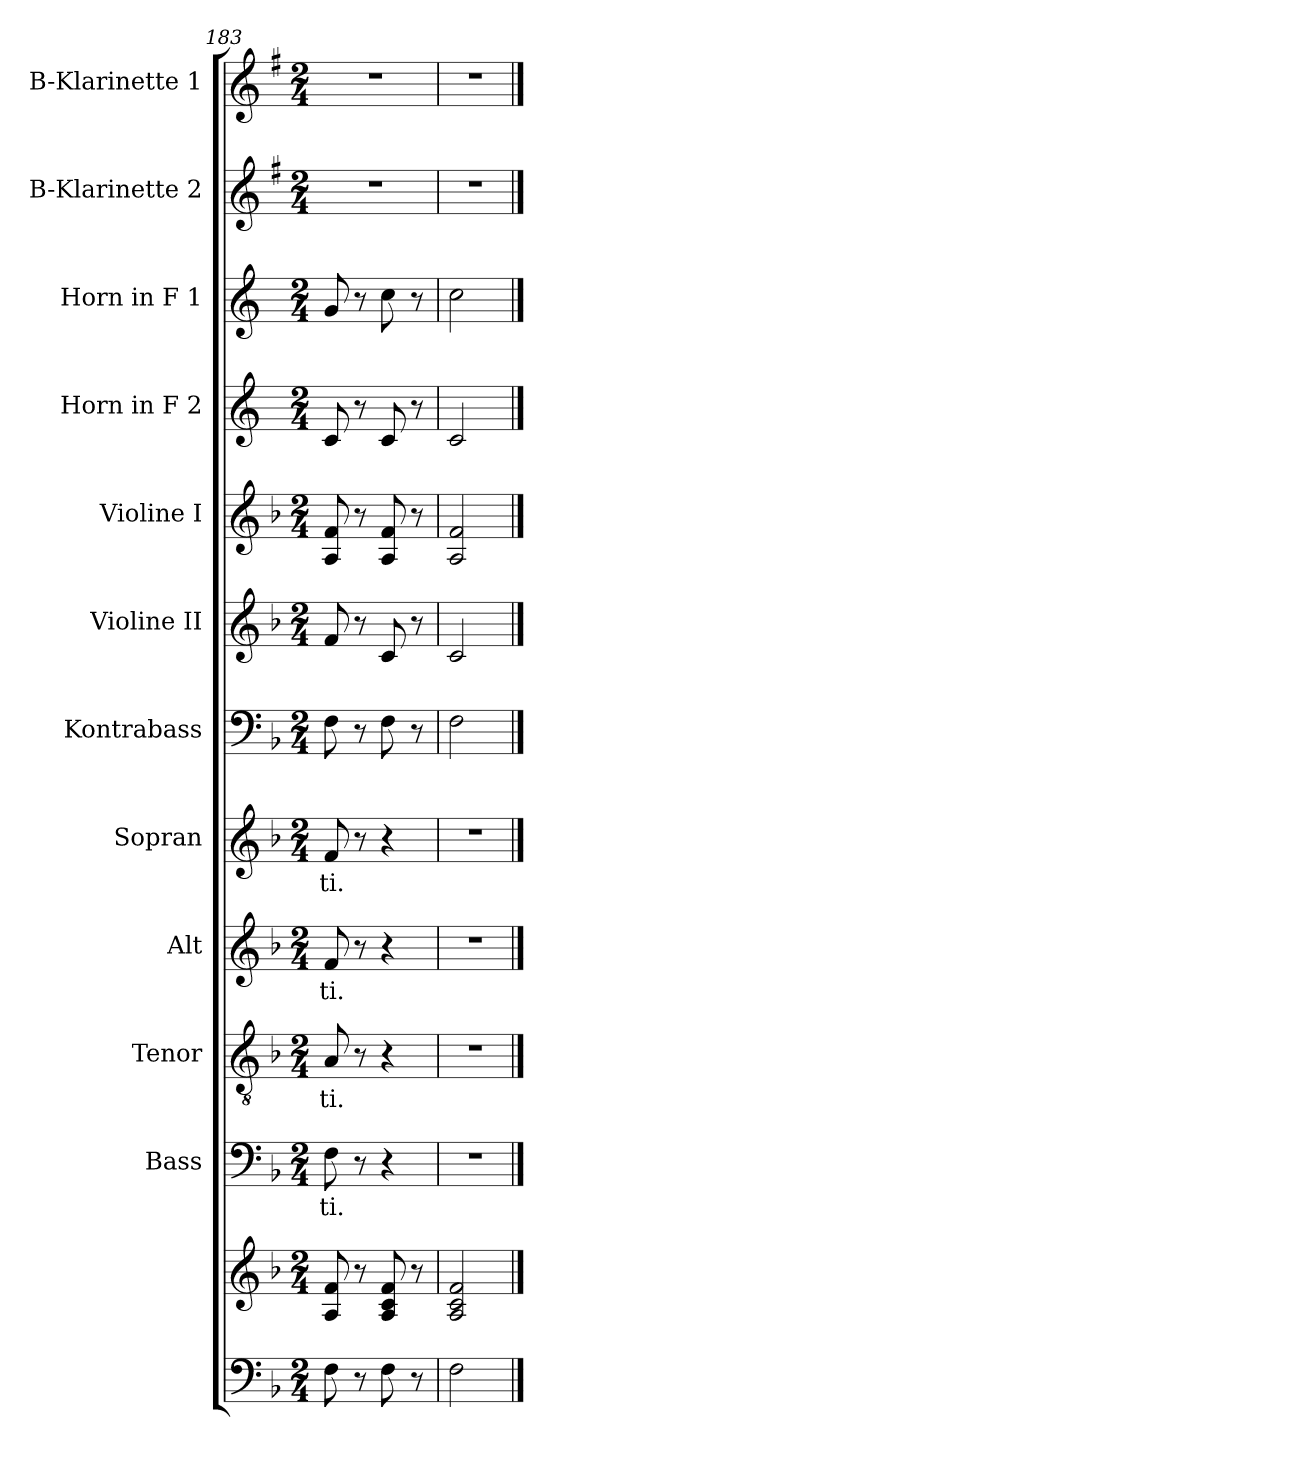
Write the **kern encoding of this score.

**kern	**kern	**kern	**text	**kern	**text	**kern	**text	**kern	**text	**kern	**kern	**kern	**kern	**kern	**kern	**kern
*part12	*part12	*part11	*part11	*part10	*part10	*part9	*part9	*part8	*part8	*part7	*part6	*part5	*part4	*part3	*part2	*part1
*staff13	*staff12	*staff11	*staff11	*staff10	*staff10	*staff9	*staff9	*staff8	*staff8	*staff7	*staff6	*staff5	*staff4	*staff3	*staff2	*staff1
*	*	*I"Bass	*	*I"Tenor	*	*I"Alt	*	*I"Sopran	*	*I"Kontrabass	*I"Violine II	*I"Violine I	*I"Horn in F 2	*I"Horn in F 1	*I"B-Klarinette 2	*I"B-Klarinette 1
*	*	*I'B.	*	*I'T.	*	*I'A.	*	*I'S.	*	*I'Kb.	*I'Vl. II	*I'Vl. I	*	*	*I'B Kl. 2	*I'B Kl. 1
*clefF4	*clefG2	*clefF4	*	*clefGv2	*	*clefG2	*	*clefG2	*	*clefF4	*clefG2	*clefG2	*clefG2	*clefG2	*clefG2	*clefG2
*	*	*	*	*	*	*	*	*	*	*ITrd7c12	*	*	*ITrd4c7	*ITrd4c7	*ITrd1c2	*ITrd1c2
*k[b-]	*k[b-]	*k[b-]	*	*k[b-]	*	*k[b-]	*	*k[b-]	*	*k[b-]	*k[b-]	*k[b-]	*k[b-]	*k[b-]	*k[b-]	*k[b-]
*F:	*F:	*F:	*	*F:	*	*F:	*	*F:	*	*F:	*F:	*F:	*F:	*F:	*F:	*F:
*M2/4	*M2/4	*M2/4	*	*M2/4	*	*M2/4	*	*M2/4	*	*M2/4	*M2/4	*M2/4	*M2/4	*M2/4	*M2/4	*M2/4
=183	=183	=183	=183	=183	=183	=183	=183	=183	=183	=183	=183	=183	=183	=183	=183	=183
!	!	!	!LO:LY:b	!	!LO:LY:b	!	!LO:LY:b	!	!LO:LY:b	!	!	!	!	!	!	!
8F\	8A/ 8f/	8F\	-ti.	8A/	-ti.	8f/	-ti.	8f/	-ti.	8FF\	8f/	8A/ 8f/	8F/	8c/	2r	2r
8r	8r	8r	.	8r	.	8r	.	8r	.	8r	8r	8r	8r	8r	.	.
8F\	8A/ 8c/ 8f/	4r	.	4r	.	4r	.	4r	.	8FF\	8c/	8A/ 8f/	8F/	8f\	.	.
8r	8r	.	.	.	.	.	.	.	.	8r	8r	8r	8r	8r	.	.
=184	=184	=184	=184	=184	=184	=184	=184	=184	=184	=184	=184	=184	=184	=184	=184	=184
2F\	2A/ 2c/ 2f/	2r	.	2r	.	2r	.	2r	.	2FF\	2c/	2A/ 2f/	2F/	2f\	2r	2r
==	==	==	==	==	==	==	==	==	==	==	==	==	==	==	==	==
*-	*-	*-	*-	*-	*-	*-	*-	*-	*-	*-	*-	*-	*-	*-	*-	*-
